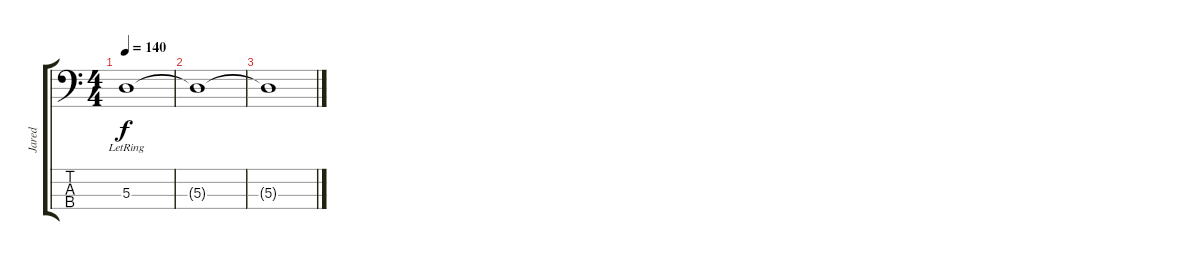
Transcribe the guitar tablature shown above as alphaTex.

\track ("Jared" "Jared") {instrument electricbassfinger}
\staff {score tabs}
\tuning (G2 D2 A1 E1) {hide}
\ts (4 4)
\tempo 140
\clef f4
\ks c
5.3{lr}.1{dy f} |
5.3{t}.1 |
5.3{t}.1
